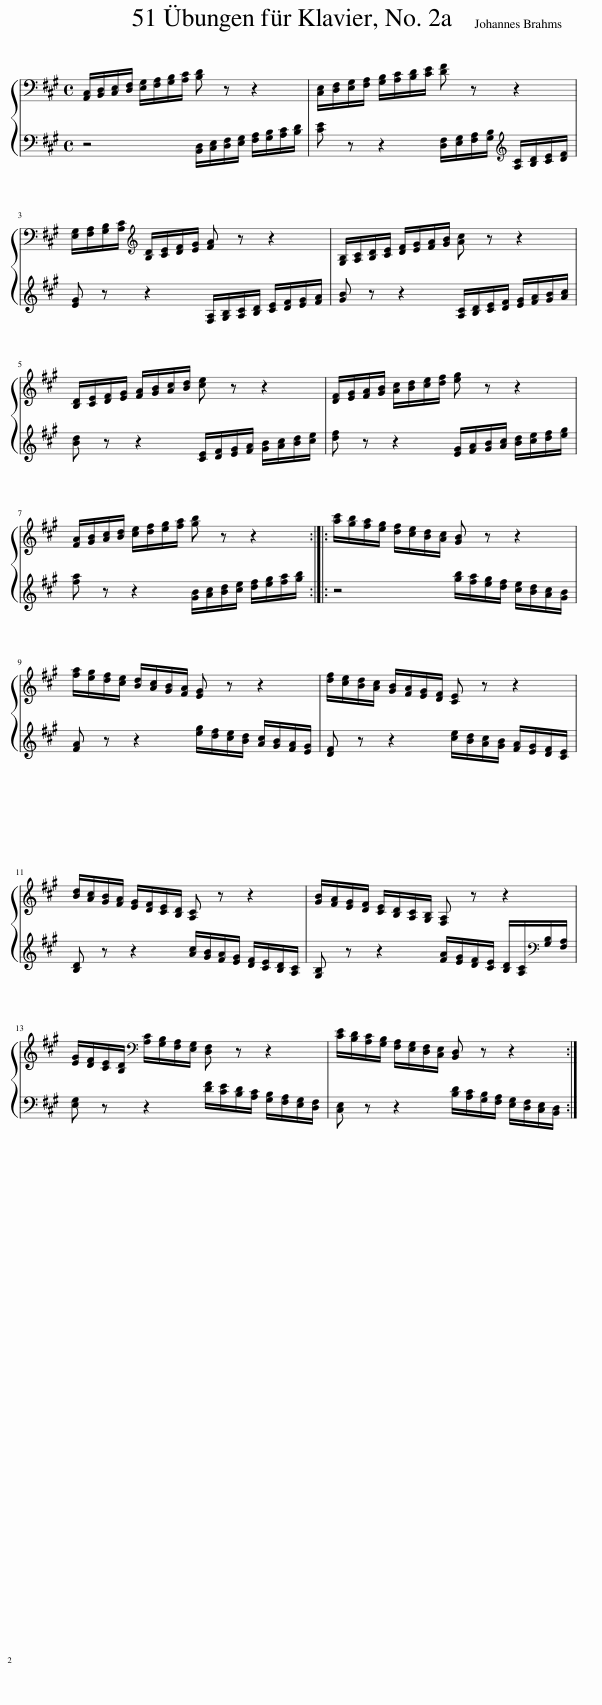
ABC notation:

X:1
%%score { 1 | 2 }
L:1/8
M:4/4
I:linebreak $
K:A
V:1 bass
V:2 bass
V:1
 [A,,C,]/[B,,D,]/[C,E,]/[D,F,]/ [E,G,]/[F,A,]/[G,B,]/[A,C]/ [B,D] z z2 | [C,E,]/[D,F,]/[E,G,]/[F,A,]/ [G,B,]/[A,C]/[B,D]/[CE]/ [DF] z z2 |$ [E,G,]/[F,A,]/[G,B,]/[A,C]/[K:treble] [B,D]/[CE]/[DF]/[EG]/ [FA] z z2 | [G,B,]/[A,C]/[B,D]/[CE]/ [DF]/[EG]/[FA]/[GB]/ [Ac] z z2 |$ [B,D]/[CE]/[DF]/[EG]/ [FA]/[GB]/[Ac]/[Bd]/ [ce] z z2 | %5
 [DF]/[EG]/[FA]/[GB]/ [Ac]/[Bd]/[ce]/[df]/ [eg] z z2 |$ [FA]/[GB]/[Ac]/[Bd]/ [ce]/[df]/[eg]/[fa]/ [gb] z z2 :: [ac']/[gb]/[fa]/[eg]/ [df]/[ce]/[Bd]/[Ac]/ [GB] z z2 |$ [fa]/[eg]/[df]/[ce]/ [Bd]/[Ac]/[GB]/[FA]/ [EG] z z2 | [df]/[ce]/[Bd]/[Ac]/ [GB]/[FA]/[EG]/[DF]/ [CE] z z2 |$ %10
 [Bd]/[Ac]/[GB]/[FA]/ [EG]/[DF]/[CE]/[B,D]/ [A,C] z z2 | [GB]/[FA]/[EG]/[DF]/ [CE]/[B,D]/[A,C]/[G,B,]/ [F,A,] z z2 |$ [EG]/[DF]/[CE]/[B,D]/[K:bass] [A,C]/[G,B,]/[F,A,]/[E,G,]/ [D,F,] z z2 | [CE]/[B,D]/[A,C]/[G,B,]/ [F,A,]/[E,G,]/[D,F,]/[C,E,]/ [B,,D,] z z2 :| %14
V:2
 z4 [B,,D,]/[C,E,]/[D,F,]/[E,G,]/ [F,A,]/[G,B,]/[A,C]/[B,D]/ | [CE] z z2 [D,F,]/[E,G,]/[F,A,]/[G,B,]/[K:treble] [A,C]/[B,D]/[CE]/[DF]/ |$ [EG] z z2 [F,A,]/[G,B,]/[A,C]/[B,D]/ [CE]/[DF]/[EG]/[FA]/ | [GB] z z2 [A,C]/[B,D]/[CE]/[DF]/ [EG]/[FA]/[GB]/[Ac]/ |$ [Bd] z z2 [CE]/[DF]/[EG]/[FA]/ [GB]/[Ac]/[Bd]/[ce]/ | %5
 [df] z z2 [EG]/[FA]/[GB]/[Ac]/ [Bd]/[ce]/[df]/[eg]/ |$ [fa] z z2 [GB]/[Ac]/[Bd]/[ce]/ [df]/[eg]/[fa]/[gb]/ :: z4 [gb]/[fa]/[eg]/[df]/ [ce]/[Bd]/[Ac]/[GB]/ |$ [FA] z z2 [eg]/[df]/[ce]/[Bd]/ [Ac]/[GB]/[FA]/[EG]/ | [DF] z z2 [ce]/[Bd]/[Ac]/[GB]/ [FA]/[EG]/[DF]/[CE]/ |$ %10
 [B,D] z z2 [Ac]/[GB]/[FA]/[EG]/ [DF]/[CE]/[B,D]/[A,C]/ | [G,B,] z z2 [FA]/[EG]/[DF]/[CE]/ [B,D]/[A,C]/[K:bass][G,B,]/[F,A,]/ |$ [E,G,] z z2 [DF]/[CE]/[B,D]/[A,C]/ [G,B,]/[F,A,]/[E,G,]/[D,F,]/ | [C,E,] z z2 [B,D]/[A,C]/[G,B,]/[F,A,]/ [E,G,]/[D,F,]/[C,E,]/[B,,D,]/ :| %14
